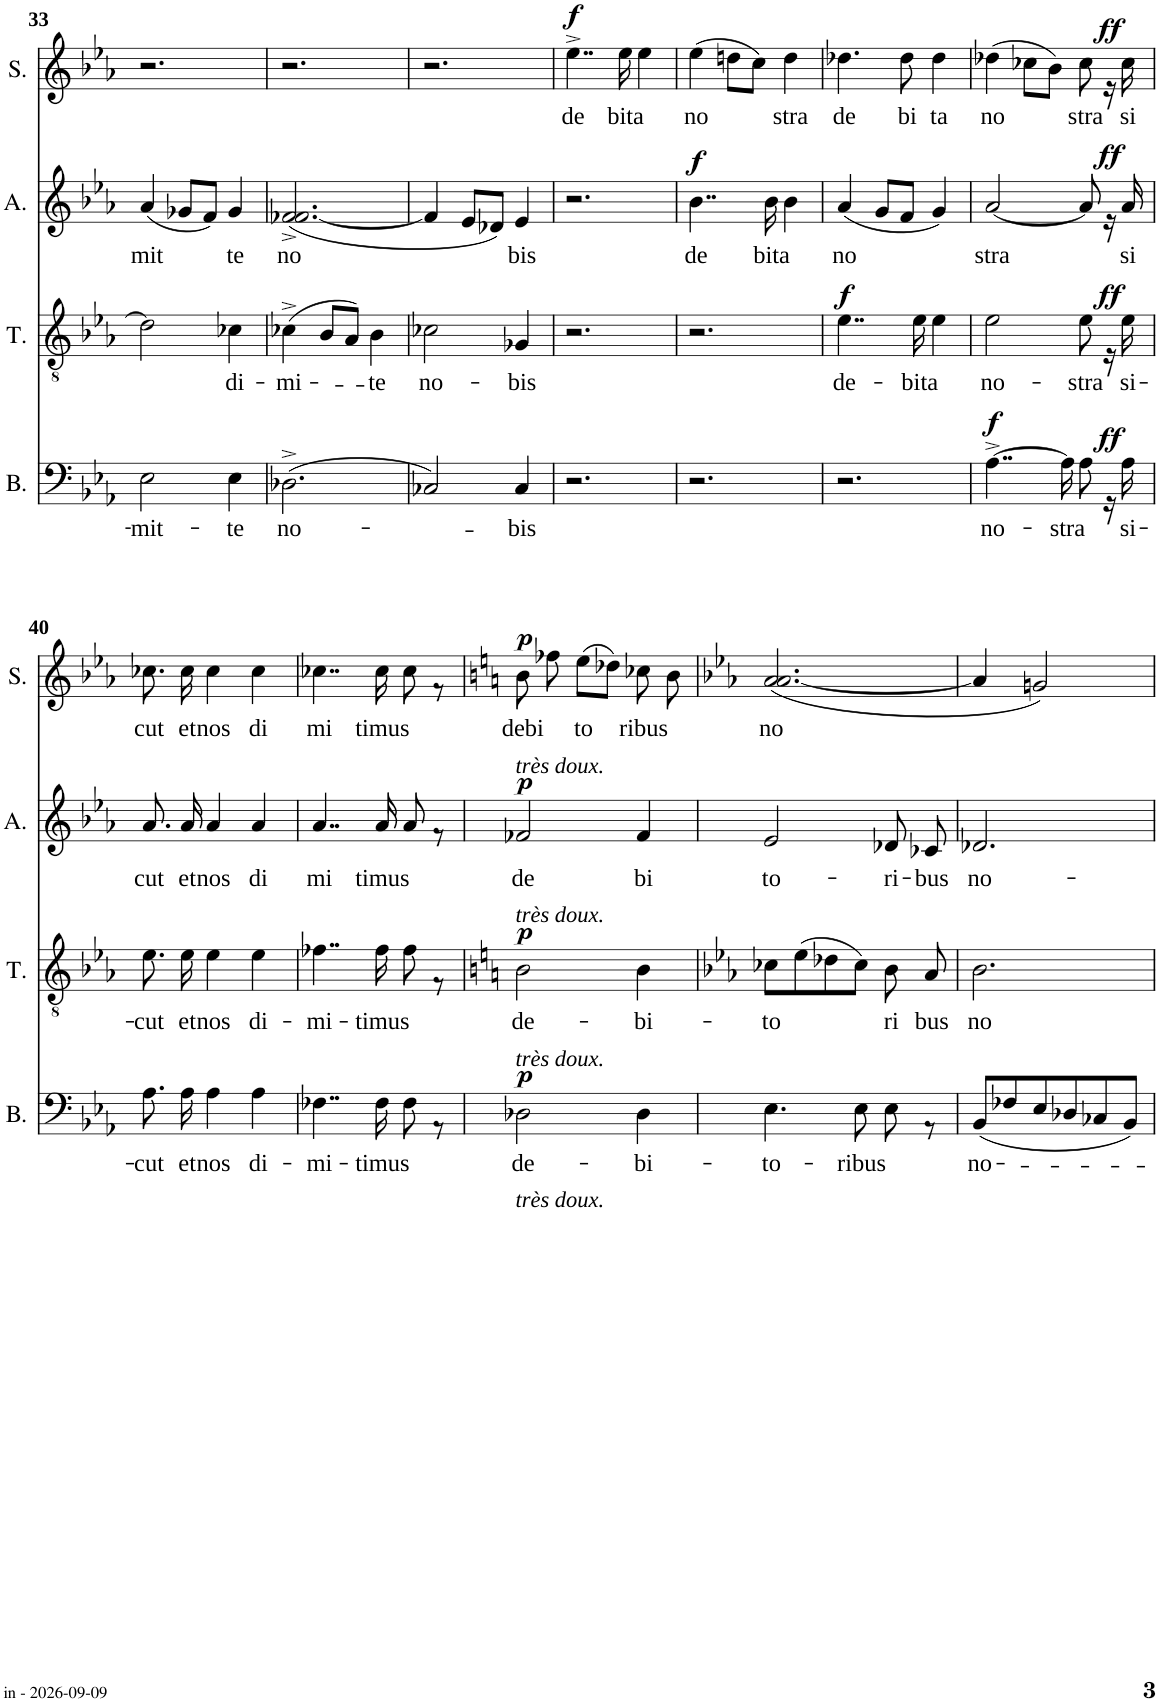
**kern	**text	**dynam	**kern	**text	**dynam	**kern	**text	**dynam	**kern	**text	**dynam
*part4	*part4	*part4	*part3	*part3	*part3	*part2	*part2	*part2	*part1	*part1	*part1
*staff4	*staff4	*staff4	*staff3	*staff3	*staff3	*staff2	*staff2	*staff2	*staff1	*staff1	*staff1
*I"Basse	*	*	*I"Ténor	*	*	*I"Alto	*	*	*I"Soprano	*	*
*I'B.	*	*	*I'T.	*	*	*I'A.	*	*	*I'S.	*	*
!!LO:PB:g=z
*clefF4	*	*	*clefGv2	*	*	*clefG2	*	*	*clefG2	*	*
*k[b-e-a-]	*	*	*k[b-e-a-]	*	*	*k[b-e-a-]	*	*	*k[b-e-a-]	*	*
*E-:	*	*	*E-:	*	*	*E-:	*	*	*E-:	*	*
*M3/4	*	*	*M3/4	*	*	*M3/4	*	*	*M3/4	*	*
=33	=33	=33	=33	=33	=33	=33	=33	=33	=33	=33	=33
!	!LO:LY:b	!	!	!	!	!	!LO:LY:b	!	!	!	!
2E-\	-mit-	.	2d-\]	.	.	(<4a-/	mit	.	2.r	.	.
.	.	.	.	.	.	8g-X/L	.	.	.	.	.
.	.	.	.	.	.	8f/J)	.	.	.	.	.
!	!LO:LY:b	!	!	!LO:LY:b	!	!	!LO:LY:b	!	!	!	!
4E-\	-te	.	4c-X\	di-	.	4g-/	te	.	.	.	.
=34	=34	=34	=34	=34	=34	=34	=34	=34	=34	=34	=34
!	!LO:LY:b	!	!	!LO:LY:b	!	!	!LO:LY:b	!	!	!	!
(>2.D-X^>\	no-	.	(>4c-X^>\	-mi-	.	(<2.f-X/^< [<2.f-/^<	no	.	2.r	.	.
.	.	.	8B-/L	.	.	.	.	.	.	.	.
.	.	.	8A-/J)	.	.	.	.	.	.	.	.
!	!	!	!	!LO:LY:b	!	!	!	!	!	!	!
.	.	.	4B-\	-te	.	.	.	.	.	.	.
=35	=35	=35	=35	=35	=35	=35	=35	=35	=35	=35	=35
!	!	!	!	!LO:LY:b	!	!	!	!	!	!	!
2C-X/)	.	.	2c-X\	no-	.	4f-/]	.	.	2.r	.	.
.	.	.	.	.	.	8e-/L	.	.	.	.	.
.	.	.	.	.	.	8d-X/J)	.	.	.	.	.
!	!LO:LY:b	!	!	!LO:LY:b	!	!	!LO:LY:b	!	!	!	!
4C-/	-bis	.	4G-X/	-bis	.	4e-/	bis	.	.	.	.
=36	=36	=36	=36	=36	=36	=36	=36	=36	=36	=36	=36
!	!	!	!	!	!	!	!	!	!	!LO:LY:b	!LO:DY:a
2.r	.	.	2.r	.	.	2.r	.	.	4..ee-^>\	de	f
!	!	!	!	!	!	!	!	!	!	!LO:LY:b	!
.	.	.	.	.	.	.	.	.	16ee-\	bita	.
.	.	.	.	.	.	.	.	.	4ee-\	.	.
=37	=37	=37	=37	=37	=37	=37	=37	=37	=37	=37	=37
!	!	!	!	!	!	!	!LO:LY:b	!LO:DY:a	!	!LO:LY:b	!
2.r	.	.	2.r	.	.	4..b-\	de	f	(>4ee-\	no	.
.	.	.	.	.	.	.	.	.	8ddn\L	.	.
.	.	.	.	.	.	.	.	.	8cc\J)	.	.
!	!	!	!	!	!	!	!LO:LY:b	!	!	!	!
.	.	.	.	.	.	16b-\	bita	.	.	.	.
!	!	!	!	!	!	!	!	!	!	!LO:LY:b	!
.	.	.	.	.	.	4b-\	.	.	4dd\	stra	.
=38	=38	=38	=38	=38	=38	=38	=38	=38	=38	=38	=38
!	!	!	!	!LO:LY:b	!LO:DY:a	!	!LO:LY:b	!	!	!LO:LY:b	!
2.r	.	.	4..e-\	de-	f	(<4a-/	no	.	4.dd-X\	de	.
.	.	.	.	.	.	8g/L	.	.	.	.	.
!	!	!	!	!	!	!	!	!	!	!LO:LY:b	!
.	.	.	.	.	.	8f/J	.	.	8dd-\	bi	.
!	!	!	!	!LO:LY:b	!	!	!	!	!	!	!
.	.	.	16e-\	-bita	.	.	.	.	.	.	.
!	!	!	!	!	!	!	!	!	!	!LO:LY:b	!
.	.	.	4e-\	.	.	4g/)	.	.	4dd-\	ta	.
=39	=39	=39	=39	=39	=39	=39	=39	=39	=39	=39	=39
!	!LO:LY:b	!LO:DY:a	!	!LO:LY:b	!	!	!LO:LY:b	!	!	!LO:LY:b	!
*^	*	*	*^	*	*	*^	*	*	*^	*	*
[>4..A-^>\	2ryy	no-	f	2e-\	2ryy	no-	.	[<2a-/	2ryy	stra	.	(>4dd-X\	2ryy	no	.
.	.	.	.	.	.	.	.	.	.	.	.	8cc-X\L	.	.	.
.	.	.	.	.	.	.	.	.	.	.	.	8b-\J)	.	.	.
!	!	!LO:LY:b	!	!	!	!	!	!	!	!	!	!	!	!	!
16A-\]	.	-stra	.	.	.	.	.	.	.	.	.	.	.	.	.
!	!	!	!	!	!	!LO:LY:b	!	!	!	!	!	!	!	!LO:LY:b	!
8A-\	8ryy	.	.	8e-\	8ryy	-stra	.	8a-/]	8ryy	.	.	8cc-\	8ryy	stra	.
16rGG	64ryy	.	.	16rE	64ryy	.	.	16re	64ryy	.	.	16re	64ryy	.	.
!	!	!	!LO:DY:a	!	!	!	!LO:DY:a	!	!	!	!LO:DY:a	!	!	!	!LO:DY:a
.	16..ryy	.	ff	.	16..ryy	.	ff	.	16..ryy	.	ff	.	16..ryy	.	ff
!	!	!LO:LY:b	!	!	!	!LO:LY:b	!	!	!	!LO:LY:b	!	!	!	!LO:LY:b	!
16A-\	.	si-	.	16e-\	.	si-	.	16a-/	.	si	.	16cc-\	.	si	.
!!LO:LB:g=z
=40	=40	=40	=40	=40	=40	=40	=40	=40	=40	=40	=40	=40	=40	=40	=40
!	!	!LO:LY:b	!	!	!	!LO:LY:b	!	!	!	!LO:LY:b	!	!	!	!LO:LY:b	!
*v	*v	*	*	*	*	*	*	*v	*v	*	*	*v	*v	*	*
*	*	*	*v	*v	*	*	*	*	*	*	*	*
8.A-\	-cut	.	8.e-\	-cut	.	8.a-/	cut	.	8.cc-X\	cut	.
!	!LO:LY:b	!	!	!LO:LY:b	!	!	!LO:LY:b	!	!	!LO:LY:b	!
16A-\	et	.	16e-\	et	.	16a-/	et	.	16cc-\	et	.
!	!LO:LY:b	!	!	!LO:LY:b	!	!	!LO:LY:b	!	!	!LO:LY:b	!
4A-\	nos	.	4e-\	nos	.	4a-/	nos	.	4cc-\	nos	.
!	!LO:LY:b	!	!	!LO:LY:b	!	!	!LO:LY:b	!	!	!LO:LY:b	!
4A-\	di-	.	4e-\	di-	.	4a-/	di	.	4cc-\	di	.
=41	=41	=41	=41	=41	=41	=41	=41	=41	=41	=41	=41
!	!LO:LY:b	!	!	!LO:LY:b	!	!	!LO:LY:b	!	!	!LO:LY:b	!
4..F-X\	-mi-	.	4..f-X\	-mi-	.	4..a-/	mi	.	4..cc-X\	mi	.
!	!LO:LY:b	!	!	!LO:LY:b	!	!	!LO:LY:b	!	!	!LO:LY:b	!
16F-\	-timus	.	16f-\	-timus	.	16a-/	timus	.	16cc-\	timus	.
8F-\	.	.	8f-\	.	.	8a-/	.	.	8cc-\	.	.
8rAA	.	.	8rF	.	.	8rf	.	.	8rf	.	.
=42	=42	=42	=42	=42	=42	=42	=42	=42	=42	=42	=42
*	*	*	*k[]	*	*	*	*	*	*k[]	*	*
*	*	*	*C:	*	*	*	*	*	*C:	*	*
!	!	!	!	!	!	!	!	!	!LO:TX:b:i:t=très doux.	!	!
!	!	!	!	!	!	!LO:TX:b:i:t=très doux.	!	!	!	!	!
!	!	!	!LO:TX:b:i:t=très doux.	!	!	!	!	!	!	!	!
!LO:TX:b:i:t=très doux.	!	!	!	!	!	!	!	!	!	!	!
!	!LO:LY:b	!LO:DY:a	!	!LO:LY:b	!LO:DY:a	!	!LO:LY:b	!LO:DY:a	!	!LO:LY:b	!LO:DY:a
2D-X\	de-	p	2B\	de-	p	2f-X/	de	p	8b\	debi	p
.	.	.	.	.	.	.	.	.	8ff-X\	.	.
!	!	!	!	!	!	!	!	!	!	!LO:LY:b	!
.	.	.	.	.	.	.	.	.	(>8ee\L	to	.
.	.	.	.	.	.	.	.	.	8dd-X\J)	.	.
!	!LO:LY:b	!	!	!LO:LY:b	!	!	!LO:LY:b	!	!	!LO:LY:b	!
4D-\	-bi-	.	4B\	-bi-	.	4f-/	bi	.	8cc-X\	ribus	.
.	.	.	.	.	.	.	.	.	8b\	.	.
=43	=43	=43	=43	=43	=43	=43	=43	=43	=43	=43	=43
*	*	*	*k[b-e-a-]	*	*	*	*	*	*k[b-e-a-]	*	*
*	*	*	*E-:	*	*	*	*	*	*E-:	*	*
!	!LO:LY:b	!	!	!LO:LY:b	!	!	!LO:LY:b	!	!	!LO:LY:b	!
4.E-\	-to-	.	8c-X\L	-to	.	2e-/	to-	.	(<2.a-/ [<2.a-/	no	.
.	.	.	(>8e-\	.	.	.	.	.	.	.	.
.	.	.	8d-X\	.	.	.	.	.	.	.	.
!	!LO:LY:b	!	!	!	!	!	!	!	!	!	!
8E-\	-ribus	.	8c-\J)	.	.	.	.	.	.	.	.
!	!	!	!	!LO:LY:b	!	!	!LO:LY:b	!	!	!	!
8E-\	.	.	8B-\	ri	.	8d-X/	-ri-	.	.	.	.
!	!	!	!	!LO:LY:b	!	!	!LO:LY:b	!	!	!	!
8rAA	.	.	8A-/	bus	.	8c-X/	-bus	.	.	.	.
=44	=44	=44	=44	=44	=44	=44	=44	=44	=44	=44	=44
!	!LO:LY:b	!	!	!LO:LY:b	!	!	!LO:LY:b	!	!	!	!
(<8BB-/L	no-	.	2.B-\	no	.	2.d-X/	no-	.	4a-/]	.	.
8F-X/	.	.	.	.	.	.	.	.	.	.	.
8E-/	.	.	.	.	.	.	.	.	2gn/)	.	.
8D-X/	.	.	.	.	.	.	.	.	.	.	.
8C-X/	.	.	.	.	.	.	.	.	.	.	.
8BB-/J)	.	.	.	.	.	.	.	.	.	.	.
=	=	=	=	=	=	=	=	=	=	=	=
*-	*-	*-	*-	*-	*-	*-	*-	*-	*-	*-	*-
